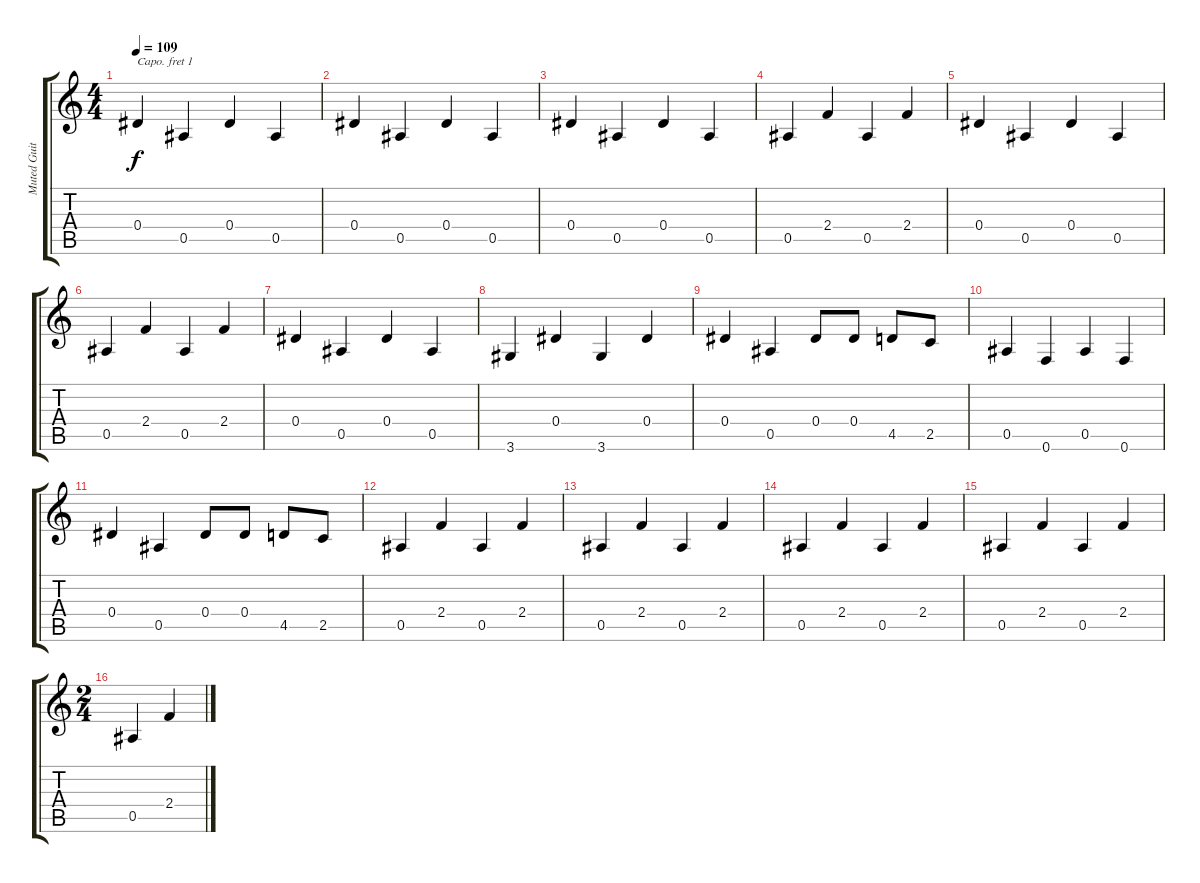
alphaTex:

\track ("Muted Guitar" "Muted Guit") {instrument electricguitarmuted}
\staff {score tabs}
\capo 1
\tuning (E4 B3 G3 D3 A2 E2) {hide}
\ts (4 4)
\tempo 109
\clef g2
\ks c
0.4.4{dy f} 0.5.4 0.4.4 0.5.4 |
0.4.4 0.5.4 0.4.4 0.5.4 |
0.4.4 0.5.4 0.4.4 0.5.4 |
0.5.4 2.4.4 0.5.4 2.4.4 |
0.4.4 0.5.4 0.4.4 0.5.4 |
0.5.4 2.4.4 0.5.4 2.4.4 |
0.4.4 0.5.4 0.4.4 0.5.4 |
3.6.4 0.4.4 3.6.4 0.4.4 |
0.4.4 0.5.4 0.4.8 0.4.8 4.5.8 2.5.8 |
0.5.4 0.6.4 0.5.4 0.6.4 |
0.4.4 0.5.4 0.4.8 0.4.8 4.5.8 2.5.8 |
0.5.4 2.4.4 0.5.4 2.4.4 |
0.5.4 2.4.4 0.5.4 2.4.4 |
0.5.4 2.4.4 0.5.4 2.4.4 |
0.5.4 2.4.4 0.5.4 2.4.4 |
\ts (2 4)
0.5.4 2.4.4
